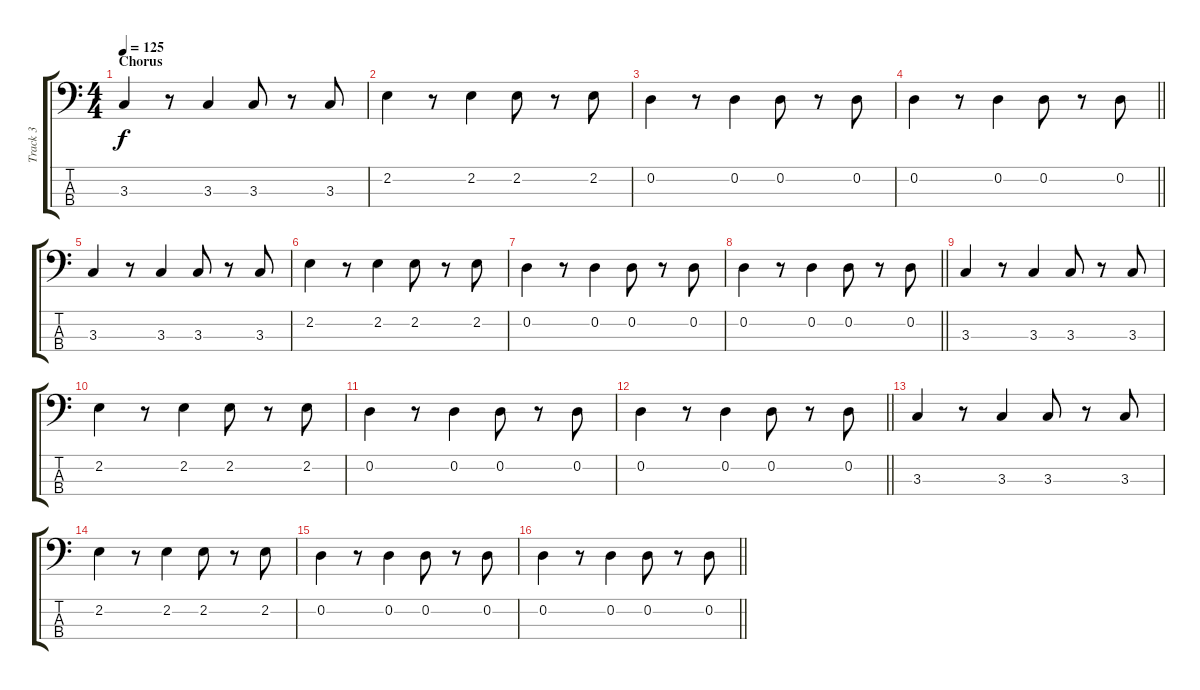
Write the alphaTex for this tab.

\track ("Track 3" "Track 3") {instrument electricbassfinger}
\staff {score tabs}
\tuning (G2 D2 A1 E1) {hide}
\ts (4 4)
\section ("" "Chorus")
\tempo 125
\clef f4
\ks c
3.3.4{dy f} r.8 3.3.4 3.3.8 r.8 3.3.8 |
2.2.4 r.8 2.2.4 2.2.8 r.8 2.2.8 |
0.2.4 r.8 0.2.4 0.2.8 r.8 0.2.8 |
\barLineRight lightlight
0.2.4 r.8 0.2.4 0.2.8 r.8 0.2.8 |
3.3.4 r.8 3.3.4 3.3.8 r.8 3.3.8 |
2.2.4 r.8 2.2.4 2.2.8 r.8 2.2.8 |
0.2.4 r.8 0.2.4 0.2.8 r.8 0.2.8 |
\barLineRight lightlight
0.2.4 r.8 0.2.4 0.2.8 r.8 0.2.8 |
3.3.4 r.8 3.3.4 3.3.8 r.8 3.3.8 |
2.2.4 r.8 2.2.4 2.2.8 r.8 2.2.8 |
0.2.4 r.8 0.2.4 0.2.8 r.8 0.2.8 |
\barLineRight lightlight
0.2.4 r.8 0.2.4 0.2.8 r.8 0.2.8 |
3.3.4 r.8 3.3.4 3.3.8 r.8 3.3.8 |
2.2.4 r.8 2.2.4 2.2.8 r.8 2.2.8 |
0.2.4 r.8 0.2.4 0.2.8 r.8 0.2.8 |
\barLineRight lightlight
0.2.4 r.8 0.2.4 0.2.8 r.8 0.2.8
